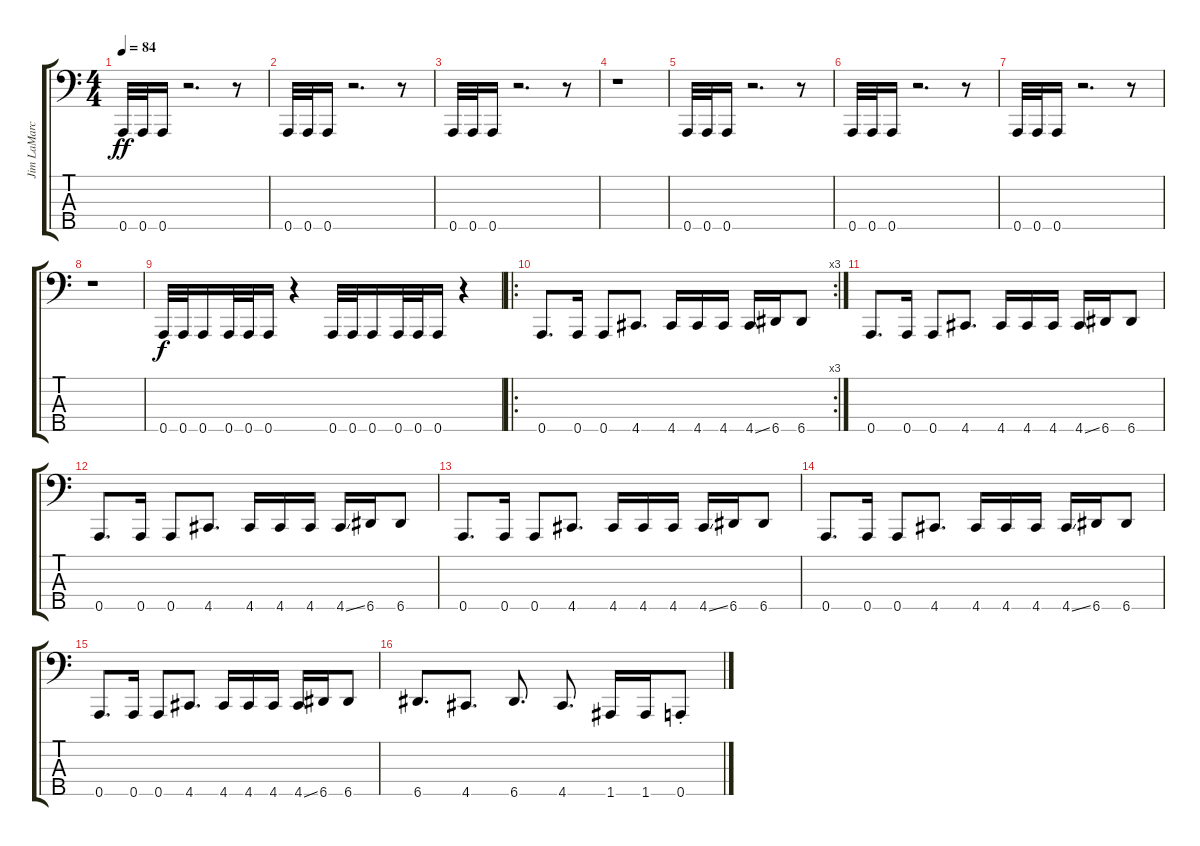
\track ("Jim LaMarca" "Jim LaMarc") {instrument electricbasspick}
\staff {score tabs}
\tuning (G2 D2 A1 E1 A0) {hide}
\ts (4 4)
\tempo 84
\clef f4
\ks c
0.5.32{dy ff} 0.5.32 0.5.16 r.2{d} r.8 |
0.5.32 0.5.32 0.5.16 r.2{d} r.8 |
0.5.32 0.5.32 0.5.16 r.2{d} r.8 |
r.1 |
0.5.32 0.5.32 0.5.16 r.2{d} r.8 |
0.5.32 0.5.32 0.5.16 r.2{d} r.8 |
0.5.32 0.5.32 0.5.16 r.2{d} r.8 |
r.1 |
0.5.32{dy f} 0.5.32 0.5.16 0.5.32 0.5.32 0.5.16 r.4 0.5.32 0.5.32 0.5.16 0.5.32 0.5.32 0.5.16 r.4 |
\ro
\rc 3
0.5.8{d} 0.5.16 0.5.8 4.5.8{d} 4.5.16 4.5.16 4.5.16 4.5{ss}.16 6.5.16 6.5.8 |
0.5.8{d} 0.5.16 0.5.8 4.5.8{d} 4.5.16 4.5.16 4.5.16 4.5{ss}.16 6.5.16 6.5.8 |
0.5.8{d} 0.5.16 0.5.8 4.5.8{d} 4.5.16 4.5.16 4.5.16 4.5{ss}.16 6.5.16 6.5.8 |
0.5.8{d} 0.5.16 0.5.8 4.5.8{d} 4.5.16 4.5.16 4.5.16 4.5{ss}.16 6.5.16 6.5.8 |
0.5.8{d} 0.5.16 0.5.8 4.5.8{d} 4.5.16 4.5.16 4.5.16 4.5{ss}.16 6.5.16 6.5.8 |
0.5.8{d} 0.5.16 0.5.8 4.5.8{d} 4.5.16 4.5.16 4.5.16 4.5{ss}.16 6.5.16 6.5.8 |
6.5.8{d} 4.5.8{d} 6.5.8{d} 4.5.8{d} 1.5.16 1.5.16 0.5{st}.8
